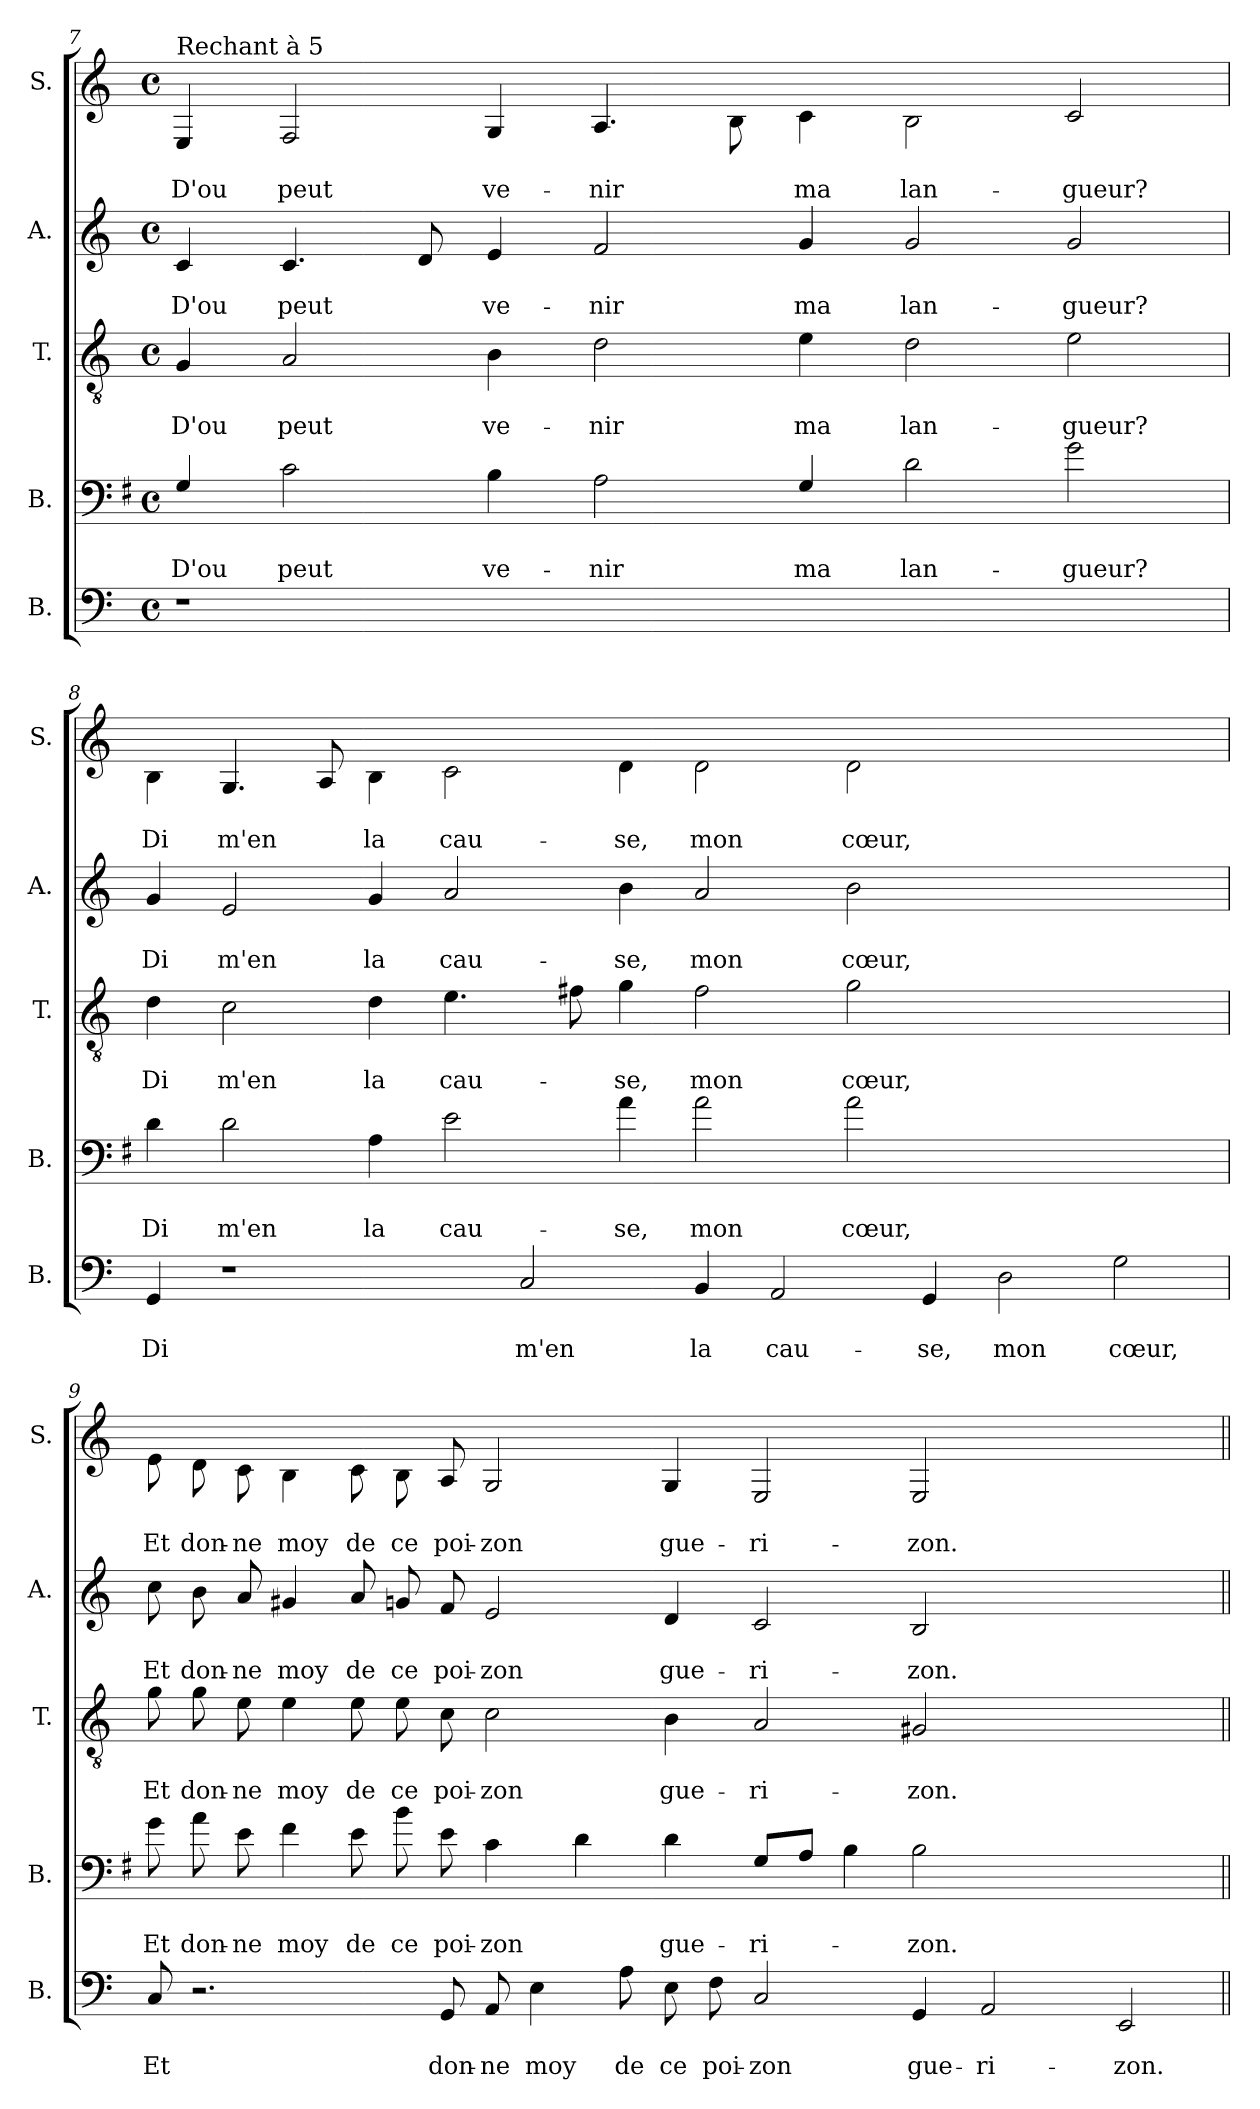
**kern	**text	**text	**kern	**text	**text	**kern	**text	**text	**kern	**text	**text	**kern	**text	**text
*part5	*part5	*part5	*part4	*part4	*part4	*part3	*part3	*part3	*part2	*part2	*part2	*part1	*part1	*part1
*staff5	*staff5	*staff5	*staff4	*staff4	*staff4	*staff3	*staff3	*staff3	*staff2	*staff2	*staff2	*staff1	*staff1	*staff1
*I"B.	*	*	*I"B.	*	*	*I"T.	*	*	*I"A.	*	*	*I"S.	*	*
*I'B.	*	*	*I'B.	*	*	*I'T.	*	*	*I'A.	*	*	*I'S.	*	*
!!LO:LB:g=z
*clefF4	*	*	*clefF4	*	*	*clefGv2	*	*	*clefG2	*	*	*clefG2	*	*
*	*	*	*ITrd4c7	*	*	*ITrd-7c-12	*	*	*	*	*	*ITrd-7c-12	*	*
*k[]	*	*	*k[]	*	*	*k[]	*	*	*k[]	*	*	*k[]	*	*
*C:	*	*	*C:	*	*	*C:	*	*	*C:	*	*	*C:	*	*
*M4/4	*	*	*M4/4	*	*	*M4/4	*	*	*M4/4	*	*	*M4/4	*	*
*met(c)	*	*	*met(c)	*	*	*met(c)	*	*	*met(c)	*	*	*met(c)	*	*
=7	=7	=7	=7	=7	=7	=7	=7	=7	=7	=7	=7	=7	=7	=7
!	!	!	!	!	!	!	!	!	!	!	!	!LO:TX:a:t=Rechant à 5	!	!
1r	.	.	4C/	.	D'ou	4g/	.	D'ou	4c/	.	D'ou	4e/	.	D'ou
.	.	.	2F\	.	peut	2a/	.	peut	4.c/	.	peut	2f/	.	peut
.	.	.	.	.	.	.	.	.	8d/	.	.	.	.	.
.	.	.	4E\	.	ve-	4b\	.	ve-	4e/	.	ve-	4g/	.	ve-
1..ryy	.	.	2D\	.	-nir	2dd\	.	-nir	2f/	.	-nir	4.a/	.	-nir
.	.	.	.	.	.	.	.	.	.	.	.	8b\	.	.
.	.	.	4C/	.	ma	4ee\	.	ma	4g/	.	ma	4cc\	.	ma
.	.	.	2G\	.	lan-	2dd\	.	lan-	2g/	.	lan-	2b\	.	lan-
.	.	.	2c\	.	-gueur?	2ee\	.	-gueur?	2g/	.	-gueur?	2cc/	.	-gueur?
=8	=8	=8	=8	=8	=8	=8	=8	=8	=8	=8	=8	=8	=8	=8
4GG/	.	Di	4G\	.	Di	4dd\	.	Di	4g/	.	Di	4b\	.	Di
1r	.	.	2G\	.	m'en	2cc\	.	m'en	2e/	.	m'en	4.g/	.	m'en
.	.	.	.	.	.	.	.	.	.	.	.	8a/	.	.
.	.	.	4D\	.	la	4dd\	.	la	4g/	.	la	4b\	.	la
.	.	.	2A\	.	cau-	4.ee\	.	cau-	2a/	.	cau-	2cc\	.	cau-
2C/	.	m'en	.	.	.	.	.	.	.	.	.	.	.	.
.	.	.	.	.	.	8ff#X\	.	.	.	.	.	.	.	.
.	.	.	4d\	.	-se,	4gg\	.	-se,	4b\	.	-se,	4dd\	.	-se,
4BB/	.	la	2d\	.	mon	2ff#\	.	mon	2a/	.	mon	2dd\	.	mon
2AA/	.	cau-	.	.	.	.	.	.	.	.	.	.	.	.
.	.	.	2d\	.	cœur,	2gg\	.	cœur,	2b\	.	cœur,	2dd\	.	cœur,
4GG/	.	-se,	.	.	.	.	.	.	.	.	.	.	.	.
2D\	.	mon	1ryy	.	.	1ryy	.	.	1ryy	.	.	1ryy	.	.
2G\	.	cœur,	.	.	.	.	.	.	.	.	.	.	.	.
=9	=9	=9	=9	=9	=9	=9	=9	=9	=9	=9	=9	=9	=9	=9
8C/	.	Et	8c\	.	Et	8gg\	.	Et	8cc\	.	Et	8ee\	.	Et
2.r	.	.	8d\	.	don-	8gg\	.	don-	8b\	.	don-	8dd\	.	don-
.	.	.	8A\	.	-ne	8ee\	.	-ne	8a/	.	-ne	8cc\	.	-ne
.	.	.	4B\	.	moy	4ee\	.	moy	4g#X/	.	moy	4b\	.	moy
.	.	.	8A\	.	de	8ee\	.	de	8a/	.	de	8cc\	.	de
.	.	.	8e\	.	ce	8ee\	.	ce	8gn/	.	ce	8b\	.	ce
8GG/	.	don-	8A\	.	poi-	8cc\	.	poi-	8f/	.	poi-	8a/	.	poi-
8AA/	.	-ne	4F\	.	-zon	2cc\	.	-zon	2e/	.	-zon	2g/	.	-zon
4E\	.	moy	.	.	.	.	.	.	.	.	.	.	.	.
.	.	.	4G\	.	.	.	.	.	.	.	.	.	.	.
8A\	.	de	.	.	.	.	.	.	.	.	.	.	.	.
8E\	.	ce	4G\	.	gue-	4b\	.	gue-	4d/	.	gue-	4g/	.	gue-
8F\	.	poi-	.	.	.	.	.	.	.	.	.	.	.	.
2C/	.	-zon	8C/L	.	-ri-	2a/	.	-ri-	2c/	.	-ri-	2e/	.	-ri-
.	.	.	8D/J	.	.	.	.	.	.	.	.	.	.	.
.	.	.	4E\	.	.	.	.	.	.	.	.	.	.	.
4GG/	.	gue-	2E\	.	-zon.	2g#X/	.	-zon.	2B/	.	-zon.	2e/	.	-zon.
2AA/	.	-ri-	.	.	.	.	.	.	.	.	.	.	.	.
.	.	.	2.ryy	.	.	2.ryy	.	.	2.ryy	.	.	2.ryy	.	.
2EE/	.	-zon.	.	.	.	.	.	.	.	.	.	.	.	.
=||	=||	=||	=||	=||	=||	=||	=||	=||	=||	=||	=||	=||	=||	=||
*-	*-	*-	*-	*-	*-	*-	*-	*-	*-	*-	*-	*-	*-	*-
